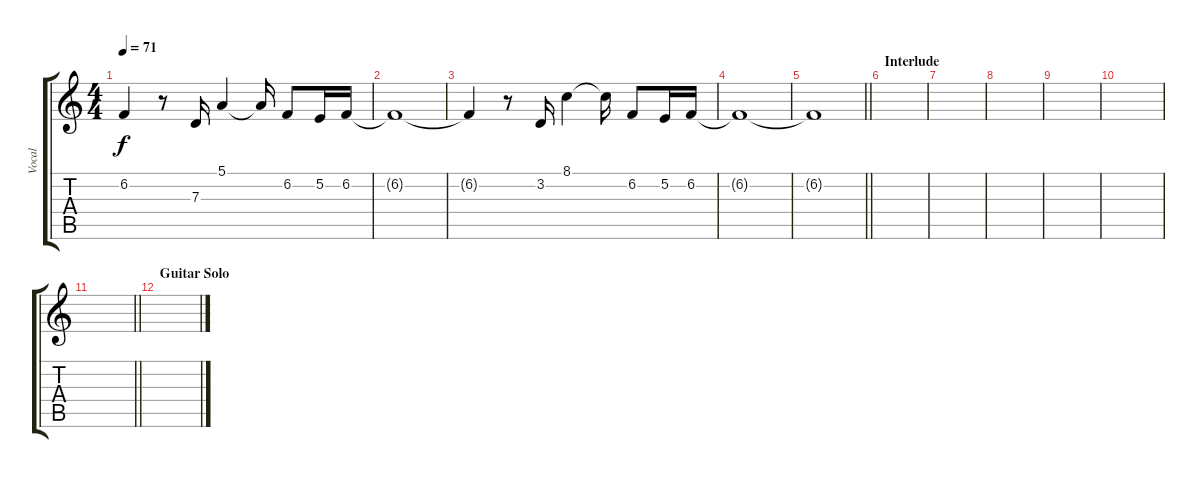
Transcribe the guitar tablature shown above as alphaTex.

\track ("Vocal" "Vocal") {instrument lead6voice}
\staff {score tabs}
\tuning (E4 B3 G3 D3 A2 D2) {hide}
\ts (4 4)
\tempo 71
\clef g2
\ks c
6.2{t}.4{dy f} r.8 7.3.16 5.1.4 5.1{t}.16 6.2.8 5.2.16 6.2.16 |
6.2{t}.1 |
6.2{t}.4 r.8 3.2.16 8.1.4 8.1{t}.16 6.2.8 5.2.16 6.2.16 |
6.2{t}.1 |
\barLineRight lightlight
6.2{t}.1{volume 0} |
\section ("" "Interlude")
|
|
|
|
|
\barLineRight lightlight
|
\section ("" "Guitar Solo")
